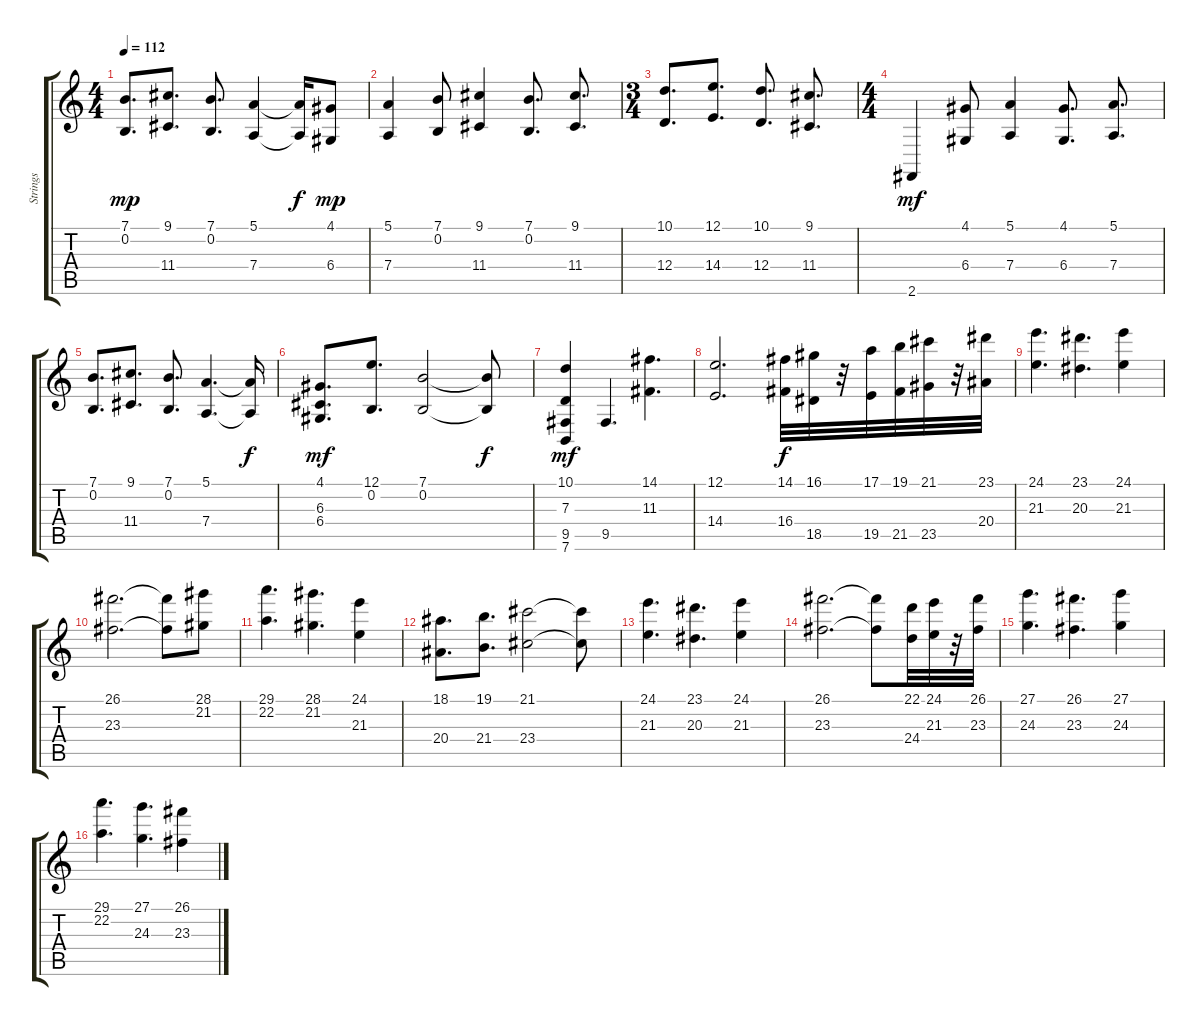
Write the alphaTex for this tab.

\track ("Strings" "Strings") {instrument stringensemble1}
\staff {score tabs}
\tuning (E4 B3 G3 D3 A2 E2) {hide}
\ts (4 4)
\tempo 112
\clef g2
\ks c
(7.1 0.2).8{d dy mp} (9.1 11.4).8{d} (7.1 0.2).8{d} (5.1 7.4).4 (5.1{t} 7.4{t}).16{dy f} (4.1 6.4).8{dy mp} |
(5.1 7.4).4 (7.1 0.2).8 (9.1 11.4).4 (7.1 0.2).8{d} (9.1 11.4).8{d} |
\ts (3 4)
(10.1 12.4).8{d} (12.1 14.4).8{d} (10.1 12.4).8{d} (9.1 11.4).8{d} |
\ts (4 4)
2.6.4{dy mf} (4.1 6.4).8 (5.1 7.4).4 (4.1 6.4).8{d} (5.1 7.4).8{d} |
(7.1 0.2).8{d} (9.1 11.4).8{d} (7.1 0.2).8{d} (5.1 7.4).4{d} (5.1{t} 7.4{t}).16{dy f} |
(4.1 6.3 6.4).8{d dy mf} (12.1 0.2).8{d} (7.1 0.2).2 (7.1{t} 0.2{t}).8{dy f} |
(10.1 7.3 9.5 7.6).4{dy mf} 9.5.4{d} (14.1 11.3).4{d} |
(12.1 14.4).2{d} (14.1 16.4).32{dy f} (16.1 18.5).32 r.32 (17.1 19.5).32 (19.1 21.5).32 (21.1 23.5).32 r.32 (23.1 20.4).32 |
(24.1 21.3).4{d} (23.1 20.3).4{d} (24.1 21.3).4 |
(26.1 23.3).2{d} (26.1{t} 23.3{t}).8 (28.1 21.2).8 |
(29.1 22.2).4{d} (28.1 21.2).4{d} (24.1 21.3).4 |
(18.1 20.4).8{d} (19.1 21.4).8{d} (21.1 23.4).2 (21.1{t} 23.4{t}).8 |
(24.1 21.3).4{d} (23.1 20.3).4{d} (24.1 21.3).4 |
(26.1 23.3).2{d} (26.1{t} 23.3{t}).8 (22.1 24.4).32 (24.1 21.3).32 r.32 (26.1 23.3).32 |
(27.1 24.3).4{d} (26.1 23.3).4{d} (27.1 24.3).4 |
(29.1 22.2).4{d} (27.1 24.3).4{d} (26.1 23.3).4
